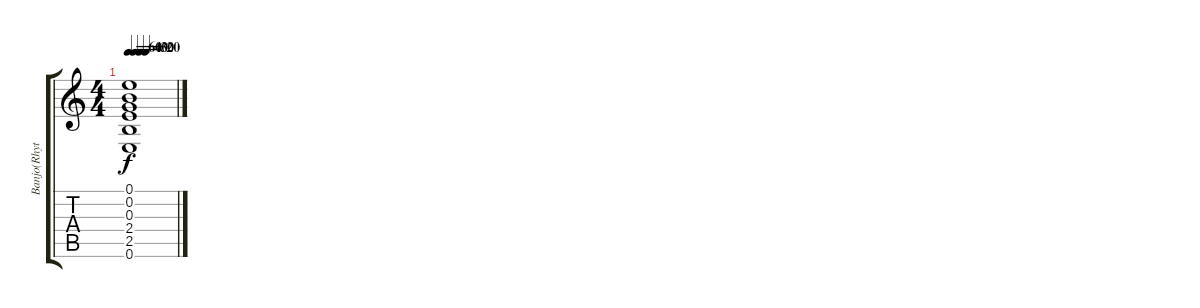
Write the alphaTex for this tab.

\track ("Banjo(Rhytm)" "Banjo(Rhyt") {instrument banjo}
\staff {score tabs}
\tuning (E4 B3 G3 D3 A2 E2) {hide}
\displaytranspose 12
\ts (4 4)
\tempo 60
\tempo (40 0.125)
\tempo (30 0.25)
\tempo (20 0.375)
\clef g2
\ks c
(0.1 0.2 0.3 2.4 2.5 0.6).1{dy f}
